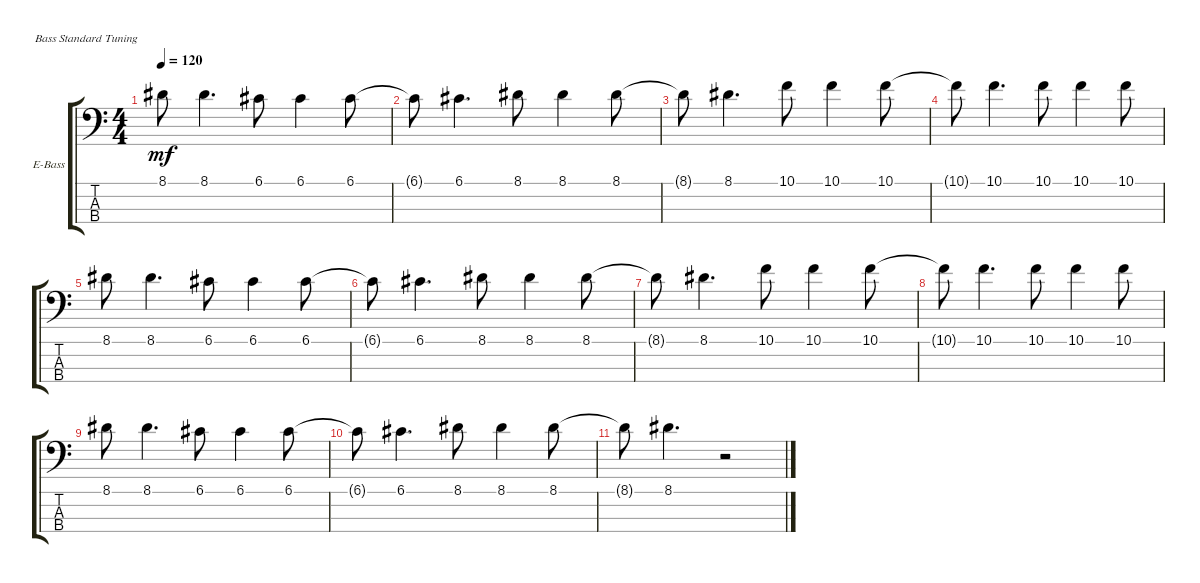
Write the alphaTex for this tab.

\defaultSystemsLayout 4
\bracketExtendMode groupsimilarinstruments
\firstSystemTrackNameOrientation horizontal
\otherSystemsTrackNameOrientation horizontal
\track ("Electric Bass" "E-Bass") {instrument electricbassfinger}
\staff {score tabs}
\tuning (G2 D2 A1 E1)
\ts (4 4)
\tempo 120
\clef f4
\scale
0.333333
\ks c
8.1.8{dy mf} 8.1.4{d} 6.1.8 6.1.4 6.1.8 |
\scale
0.333333 6.1{t}.8 6.1.4{d} 8.1.8 8.1.4 8.1.8 |
\scale
0.333333 8.1{t}.8 8.1.4{d} 10.1.8 10.1.4 10.1.8 |
\scale
0.333333 10.1{t}.8 10.1.4{d} 10.1.8 10.1.4 10.1.8 |
\scale
0.333333 8.1.8 8.1.4{d} 6.1.8 6.1.4 6.1.8 |
\scale
0.333333 6.1{t}.8 6.1.4{d} 8.1.8 8.1.4 8.1.8 |
\scale
0.333333 8.1{t}.8 8.1.4{d} 10.1.8 10.1.4 10.1.8 |
\scale
0.333333 10.1{t}.8 10.1.4{d} 10.1.8 10.1.4 10.1.8 |
\scale
0.333333 8.1.8 8.1.4{d} 6.1.8 6.1.4 6.1.8 |
\scale
0.333333 6.1{t}.8 6.1.4{d} 8.1.8 8.1.4 8.1.8 |
\scale
0.333333 8.1{t}.8 8.1.4{d} r.2 |
\scale
0.333333 |
\scale
0.333333 |
\scale
0.333333 |
\scale
0.333333 |
\scale
0.333333
